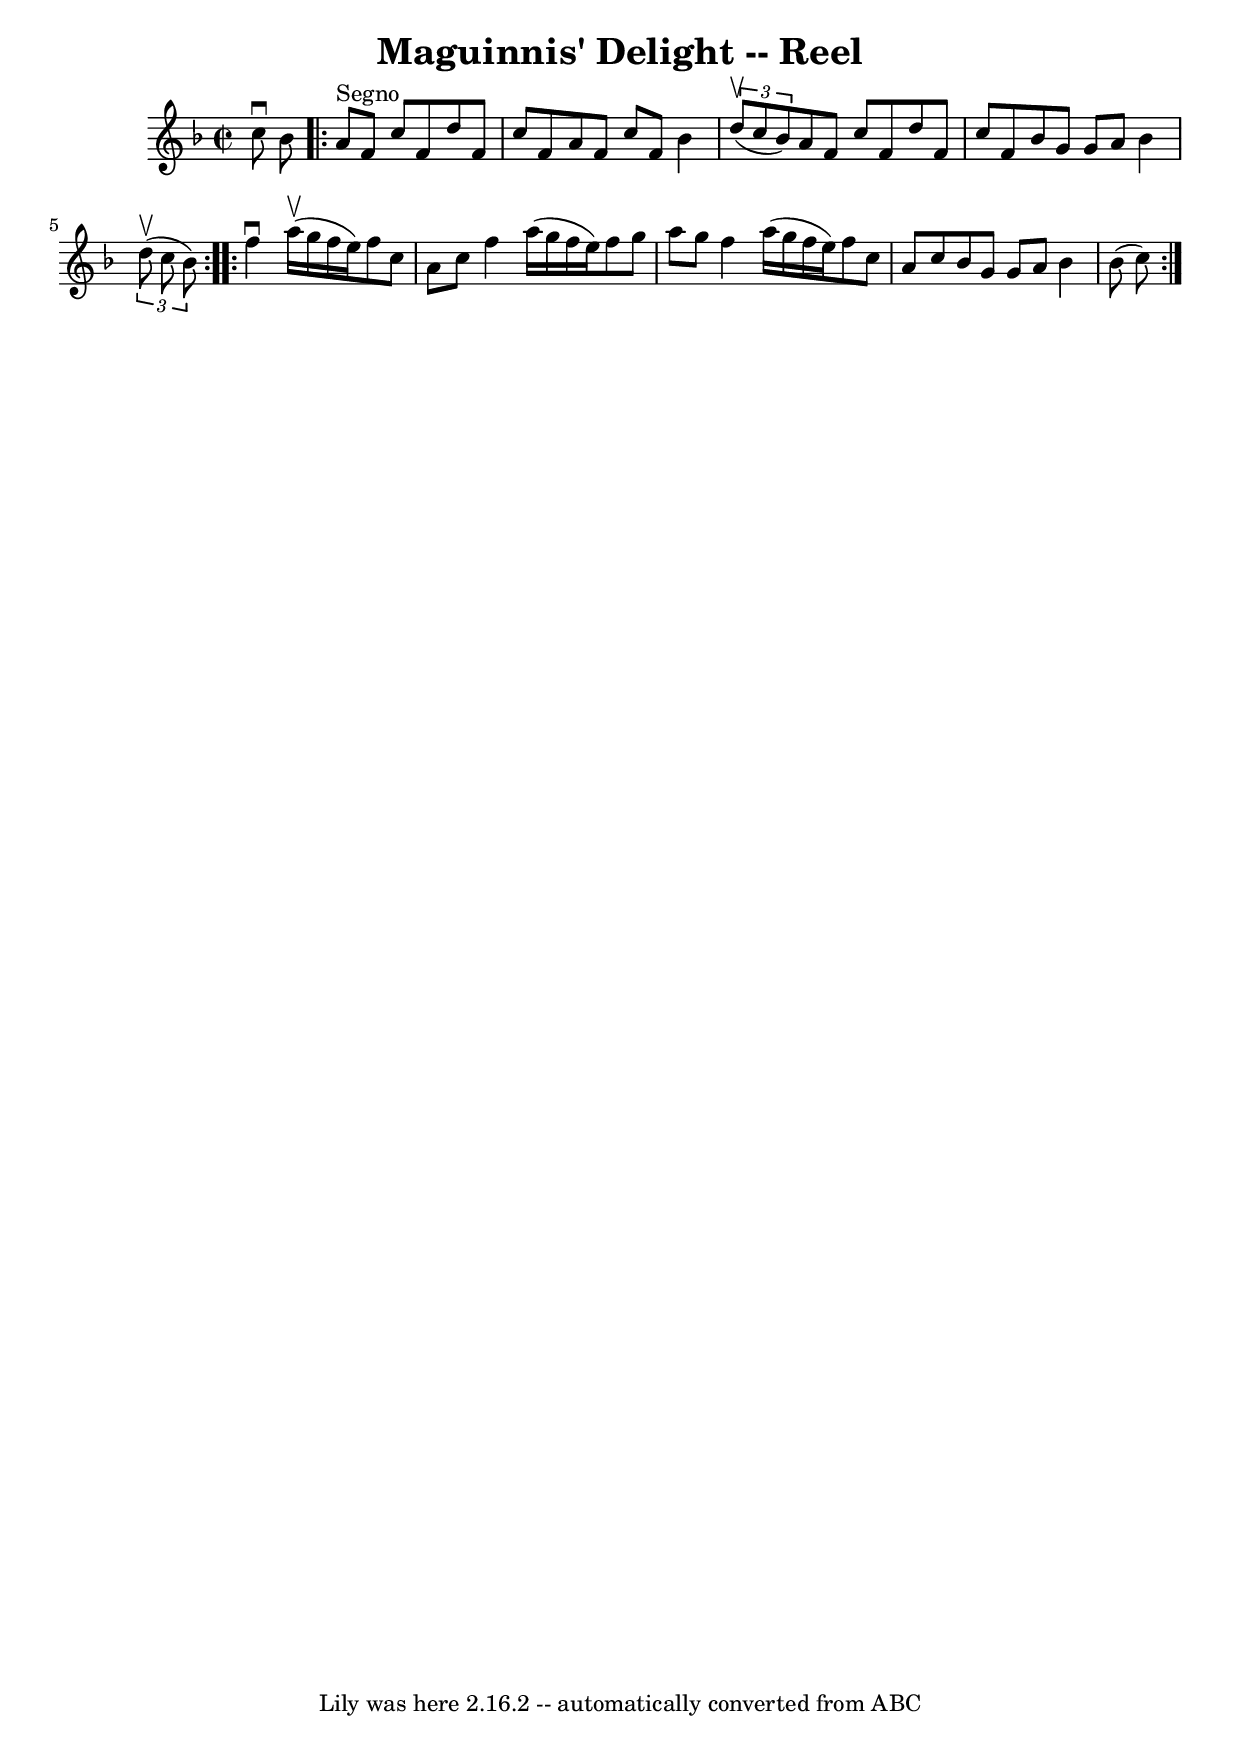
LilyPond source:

\version "2.16.2"
\include "Mammoth.ily"
\header {
  %% book = "Ryan's Mammoth Collection"
  crossRefNumber = "1"
  footnotes = "\\\\324"
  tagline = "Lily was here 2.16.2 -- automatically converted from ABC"
  title = "Maguinnis' Delight -- Reel"

}
voicedefault =  {


  \override Staff.TimeSignature #'style = #'C
  \time 2/2 
  \key f \major
  c''8^\downbow bes'8    |
  

  \repeat volta 2 {
    a'8^"Segno" f'8 c''8 f'8 d''8 f'8 c''8    
    f'8    |
    a'8 f'8 c''8 f'8 bes'4    \times 2/3 { d''8 
					  ^\upbow(c''8 bes'8) 
					 }   |
    a'8 f'8 c''8 f'8 d''8   
    f'8 c''8 f'8    |
    bes'8 g'8 g'8 a'8 bes'4    
    \times 2/3 { d''8^\upbow(c''8 bes'8) 
	       }   
  }     
  \repeat volta 2 {
    
    f''4^\downbow a''16^\upbow(g''16 f''16 e''16) f''8 c''8    
    a'8 c''8    |
    f''4 a''16 (g''16 f''16 e''16) f''8  
    g''8 a''8 g''8    |
    f''4 a''16 (g''16 f''16 e''16) f''8 c''8 a'8 c''8    |
    bes'8 g'8 g'8 a'8    
    bes'4 bes'8 (c''8)     
  }   

}

\score{
  <<

    \context Staff="default"
    {
      \voicedefault 
      
    }

  >>
  \layout {
    
  }
  \midi {
  }

}
